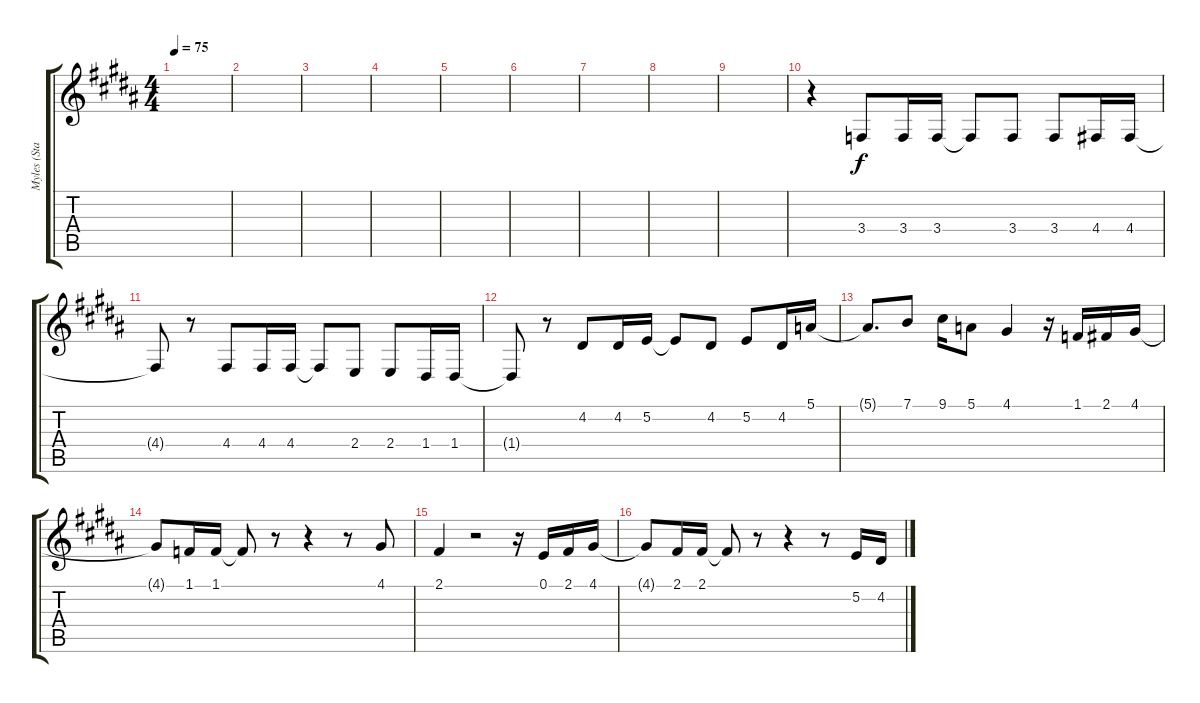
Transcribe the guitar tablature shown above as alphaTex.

\track ("Myles (Staff 1)" "Myles (Sta") {instrument acousticgrandpiano}
\staff {score tabs}
\tuning (E4 B3 G3 D3 A2 E2) {hide}
\ts (4 4)
\tempo 75
\clef g2
\ks b
|
|
|
|
|
|
|
|
|
r.4 3.4.8{dy f} 3.4.16 3.4.16 3.4{t}.8 3.4.8 3.4.8 4.4.16 4.4.16 |
4.4{t}.8 r.8 4.4.8 4.4.16 4.4.16 4.4{t}.8 2.4.8 2.4.8 1.4.16 1.4.16 |
1.4{t}.8 r.8 4.2.8 4.2.16 5.2.16 5.2{t}.8 4.2.8 5.2.8 4.2.16 5.1.16 |
5.1{t}.8{d} 7.1.8 9.1.16 5.1.8 4.1.4 r.16 1.1.16 2.1.16 4.1.16 |
4.1{t}.8 1.1.16 1.1.16 1.1{t}.8 r.8 r.4 r.8 4.1.8 |
2.1.4 r.2 r.16 0.1.16 2.1.16 4.1.16 |
4.1{t}.8 2.1.16 2.1.16 2.1{t}.8 r.8 r.4 r.8 5.2.16 4.2.16
